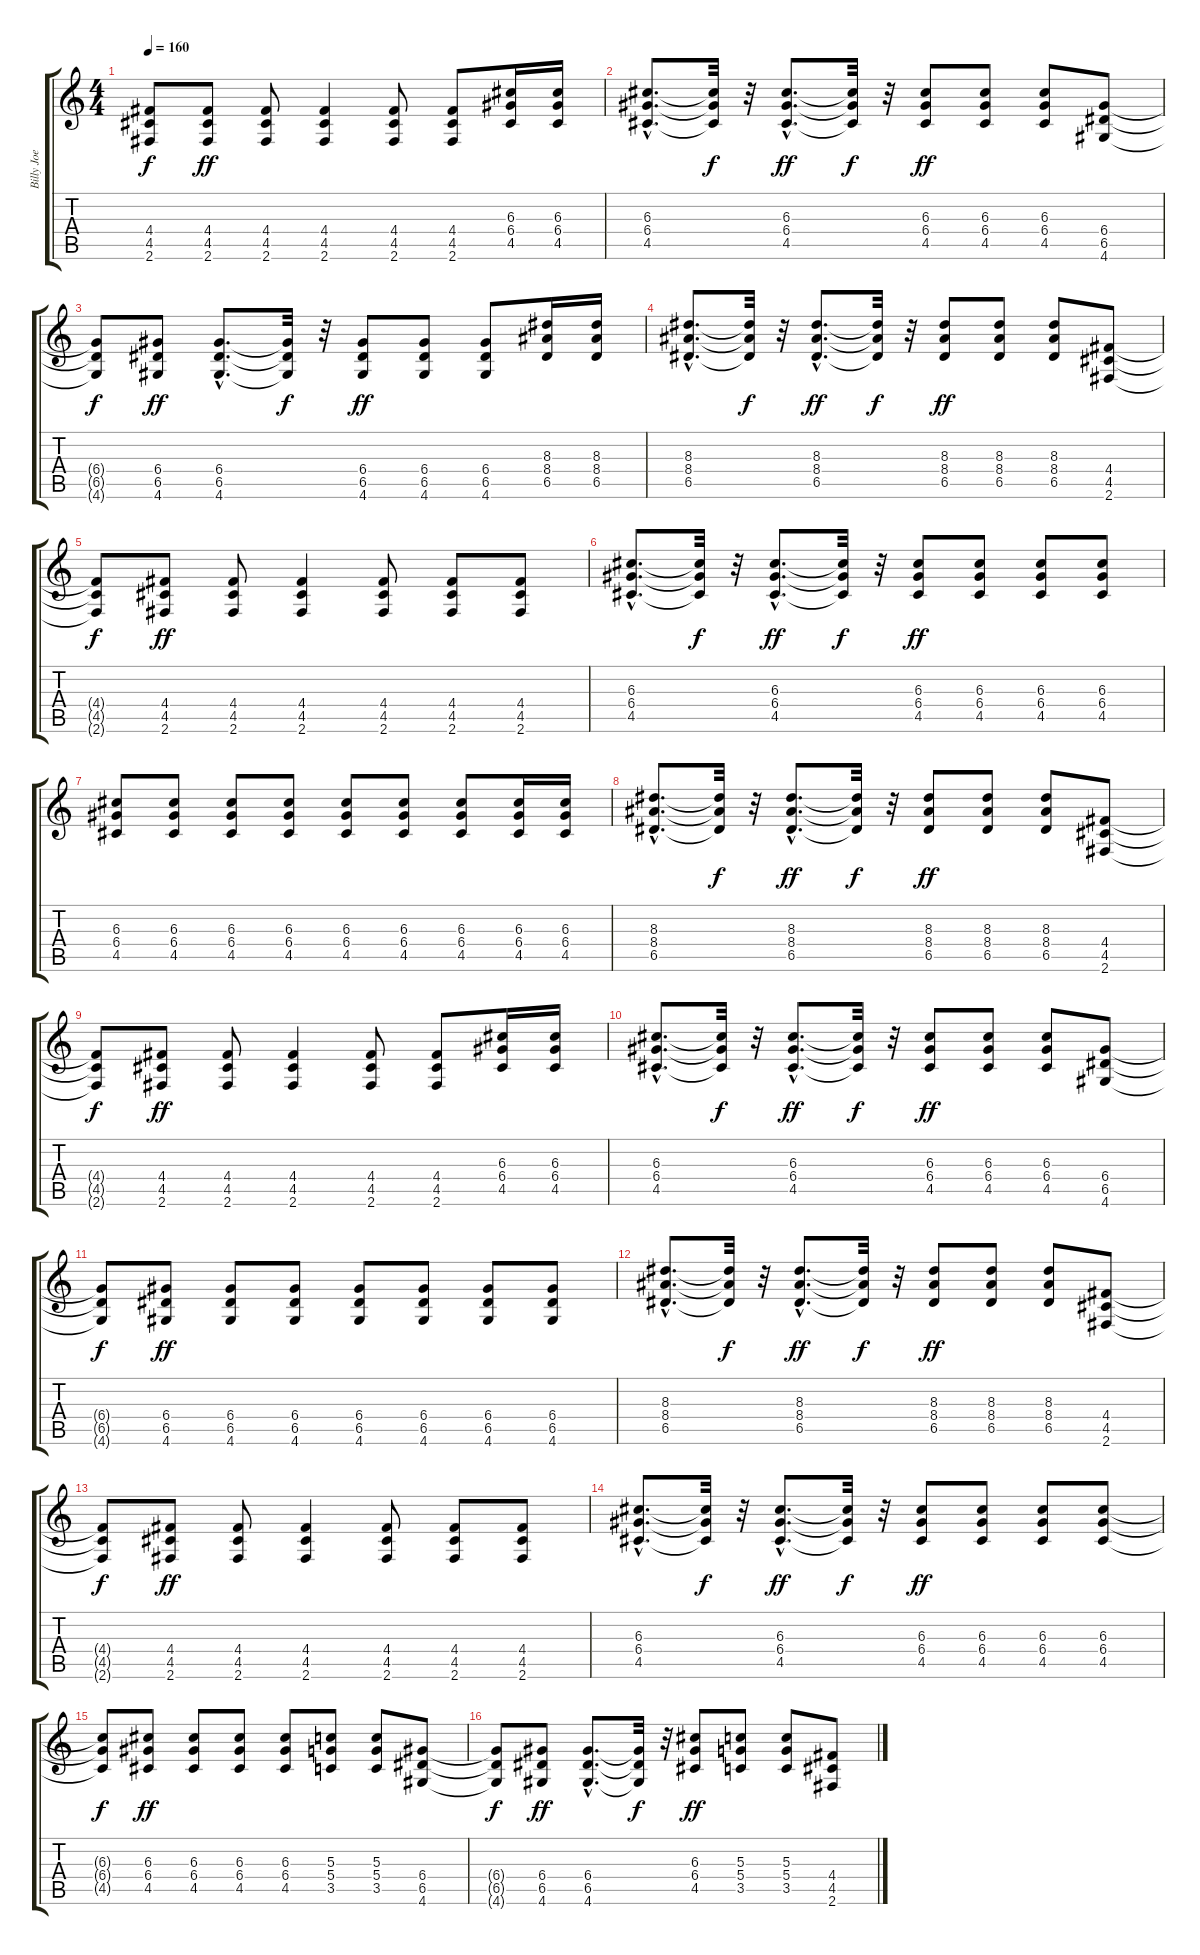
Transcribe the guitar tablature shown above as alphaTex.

\track ("Billy Joe Electric (With Band)" "Billy Joe ") {instrument distortionguitar}
\staff {score tabs}
\tuning (E4 B3 G3 D3 A2 E2) {hide}
\ts (4 4)
\tempo 160
\clef g2
\ks c
(4.4{t} 4.5{t} 2.6{t}).8{dy f} (4.4 4.5 2.6).8{dy ff} (4.4 4.5 2.6).8 (4.4 4.5 2.6).4 (4.4 4.5 2.6).8 (4.4 4.5 2.6).8 (6.3 6.4 4.5).16 (6.3 6.4 4.5).16 |
(6.3{hac} 6.4{hac} 4.5{hac}).8{d} (6.3{t} 6.4{t} 4.5{t}).32{dy f} r.32 (6.3{hac} 6.4{hac} 4.5{hac}).8{d dy ff} (6.3{t} 6.4{t} 4.5{t}).32{dy f} r.32 (6.3 6.4 4.5).8{dy ff} (6.3 6.4 4.5).8 (6.3 6.4 4.5).8 (6.4 6.5 4.6).8 |
(6.4{t} 6.5{t} 4.6{t}).8{dy f} (6.4 6.5 4.6).8{dy ff} (6.4{hac} 6.5{hac} 4.6{hac}).8{d} (6.4{t} 6.5{t} 4.6{t}).32{dy f} r.32 (6.4 6.5 4.6).8{dy ff} (6.4 6.5 4.6).8 (6.4 6.5 4.6).8 (8.3 8.4 6.5).16 (8.3 8.4 6.5).16 |
(8.3{hac} 8.4{hac} 6.5{hac}).8{d} (8.3{t} 8.4{t} 6.5{t}).32{dy f} r.32 (8.3{hac} 8.4{hac} 6.5{hac}).8{d dy ff} (8.3{t} 8.4{t} 6.5{t}).32{dy f} r.32 (8.3 8.4 6.5).8{dy ff} (8.3 8.4 6.5).8 (8.3 8.4 6.5).8 (4.4 4.5 2.6).8 |
(4.4{t} 4.5{t} 2.6{t}).8{dy f} (4.4 4.5 2.6).8{dy ff} (4.4 4.5 2.6).8 (4.4 4.5 2.6).4 (4.4 4.5 2.6).8 (4.4 4.5 2.6).8 (4.4 4.5 2.6).8 |
(6.3{hac} 6.4{hac} 4.5{hac}).8{d} (6.3{t} 6.4{t} 4.5{t}).32{dy f} r.32 (6.3{hac} 6.4{hac} 4.5{hac}).8{d dy ff} (6.3{t} 6.4{t} 4.5{t}).32{dy f} r.32 (6.3 6.4 4.5).8{dy ff} (6.3 6.4 4.5).8 (6.3 6.4 4.5).8 (6.3 6.4 4.5).8 |
(6.3 6.4 4.5).8 (6.3 6.4 4.5).8 (6.3 6.4 4.5).8 (6.3 6.4 4.5).8 (6.3 6.4 4.5).8 (6.3 6.4 4.5).8 (6.3 6.4 4.5).8 (6.3 6.4 4.5).16 (6.3 6.4 4.5).16 |
(8.3{hac} 8.4{hac} 6.5{hac}).8{d} (8.3{t} 8.4{t} 6.5{t}).32{dy f} r.32 (8.3{hac} 8.4{hac} 6.5{hac}).8{d dy ff} (8.3{t} 8.4{t} 6.5{t}).32{dy f} r.32 (8.3 8.4 6.5).8{dy ff} (8.3 8.4 6.5).8 (8.3 8.4 6.5).8 (4.4 4.5 2.6).8 |
(4.4{t} 4.5{t} 2.6{t}).8{dy f} (4.4 4.5 2.6).8{dy ff} (4.4 4.5 2.6).8 (4.4 4.5 2.6).4 (4.4 4.5 2.6).8 (4.4 4.5 2.6).8 (6.3 6.4 4.5).16 (6.3 6.4 4.5).16 |
(6.3{hac} 6.4{hac} 4.5{hac}).8{d} (6.3{t} 6.4{t} 4.5{t}).32{dy f} r.32 (6.3{hac} 6.4{hac} 4.5{hac}).8{d dy ff} (6.3{t} 6.4{t} 4.5{t}).32{dy f} r.32 (6.3 6.4 4.5).8{dy ff} (6.3 6.4 4.5).8 (6.3 6.4 4.5).8 (6.4 6.5 4.6).8 |
(6.4{t} 6.5{t} 4.6{t}).8{dy f} (6.4 6.5 4.6).8{dy ff} (6.4 6.5 4.6).8 (6.4 6.5 4.6).8 (6.4 6.5 4.6).8 (6.4 6.5 4.6).8 (6.4 6.5 4.6).8 (6.4 6.5 4.6).8 |
(8.3{hac} 8.4{hac} 6.5{hac}).8{d} (8.3{t} 8.4{t} 6.5{t}).32{dy f} r.32 (8.3{hac} 8.4{hac} 6.5{hac}).8{d dy ff} (8.3{t} 8.4{t} 6.5{t}).32{dy f} r.32 (8.3 8.4 6.5).8{dy ff} (8.3 8.4 6.5).8 (8.3 8.4 6.5).8 (4.4 4.5 2.6).8 |
(4.4{t} 4.5{t} 2.6{t}).8{dy f} (4.4 4.5 2.6).8{dy ff} (4.4 4.5 2.6).8 (4.4 4.5 2.6).4 (4.4 4.5 2.6).8 (4.4 4.5 2.6).8 (4.4 4.5 2.6).8 |
(6.3{hac} 6.4{hac} 4.5{hac}).8{d} (6.3{t} 6.4{t} 4.5{t}).32{dy f} r.32 (6.3{hac} 6.4{hac} 4.5{hac}).8{d dy ff} (6.3{t} 6.4{t} 4.5{t}).32{dy f} r.32 (6.3 6.4 4.5).8{dy ff} (6.3 6.4 4.5).8 (6.3 6.4 4.5).8 (6.3 6.4 4.5).8 |
(6.3{t} 6.4{t} 4.5{t}).8{dy f} (6.3 6.4 4.5).8{dy ff} (6.3 6.4 4.5).8 (6.3 6.4 4.5).8 (6.3 6.4 4.5).8 (5.3 5.4 3.5).8 (5.3 5.4 3.5).8 (6.4 6.5 4.6).8 |
(6.4{t} 6.5{t} 4.6{t}).8{dy f} (6.4 6.5 4.6).8{dy ff} (6.4{hac} 6.5{hac} 4.6{hac}).8{d} (6.4{t} 6.5{t} 4.6{t}).32{dy f} r.32 (6.3 6.4 4.5).8{dy ff} (5.3 5.4 3.5).8 (5.3 5.4 3.5).8 (4.4 4.5 2.6).8
